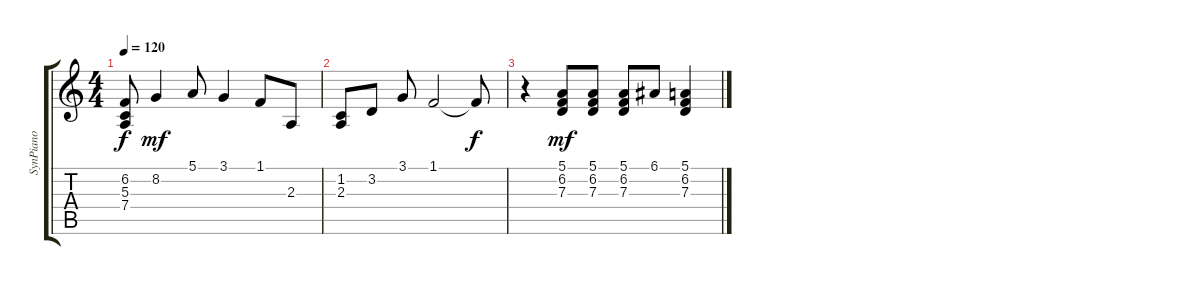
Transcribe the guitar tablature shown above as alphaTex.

\track ("SynPiano" "SynPiano") {solo instrument brightacousticpiano}
\staff {score tabs}
\tuning (E4 B3 G3 D3 A2 E2) {hide}
\ts (4 4)
\tempo 120
\clef g2
\ks c
(6.2{t} 5.3{t} 7.4{t}).8{dy f} 8.2.4{dy mf} 5.1.8 3.1.4 1.1.8 2.3.8 |
(1.2 2.3).8 3.2.8 3.1.8 1.1.2 1.1{t}.8{dy f} |
r.4 (5.1 6.2 7.3).8{dy mf} (5.1 6.2 7.3).8 (5.1 6.2 7.3).8 6.1.8 (5.1 6.2 7.3).4
